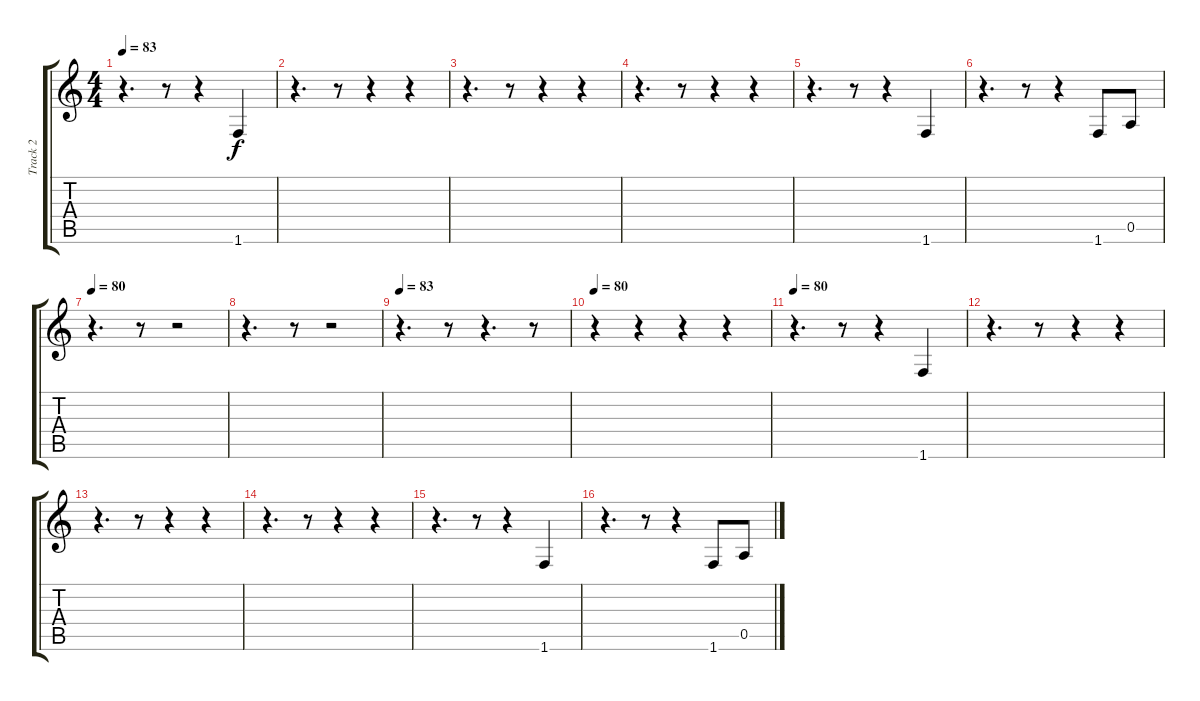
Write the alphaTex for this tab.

\track ("Track 2" "Track 2") {instrument fretlessbass}
\staff {score tabs}
\tuning (E4 B3 G3 D3 A2 E2) {hide}
\ts (4 4)
\tempo 83
\clef g2
\ks c
r.4{d dy f} r.8 r.4 1.6.4 |
r.4{d} r.8 r.4 r.4 |
r.4{d} r.8 r.4 r.4 |
r.4{d} r.8 r.4 r.4 |
r.4{d} r.8 r.4 1.6.4 |
r.4{d} r.8 r.4 1.6.8 0.5.8 |
\tempo 80
r.4{d} r.8 r.2 |
r.4{d} r.8 r.2 |
\tempo 83
r.4{d} r.8 r.4{d} r.8 |
\tempo 80
r.4 r.4 r.4 r.4 |
\tempo 80
r.4{d} r.8 r.4 1.6.4 |
r.4{d} r.8 r.4 r.4 |
r.4{d} r.8 r.4 r.4 |
r.4{d} r.8 r.4 r.4 |
r.4{d} r.8 r.4 1.6.4 |
r.4{d} r.8 r.4 1.6.8 0.5.8
